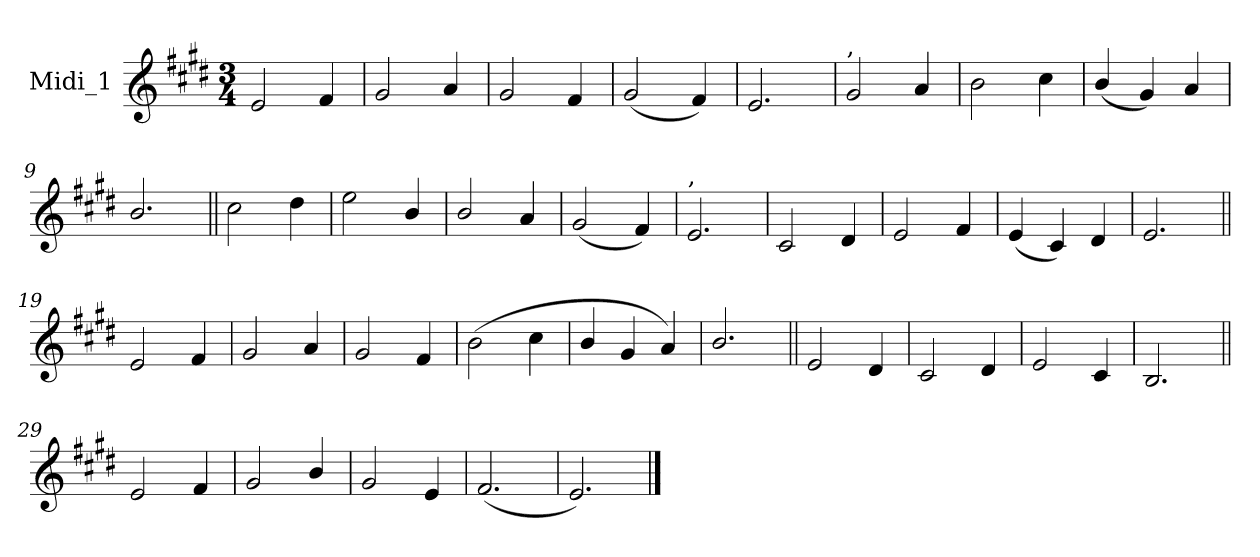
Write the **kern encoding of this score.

**kern
*part1
*staff1
*I"Midi_1
*clefG2
*k[f#c#g#d#]
*E:
*M3/4
=1
2e
4f#
=2
2g#
4a
=3
2g#
4f#
=4
(<2g#
4f#)
=5
2.e
=6
!LO:TX:a:t=,
2g#
4a
=7
2b
4cc#
=8
(<4b/
4g#/)
4a/
=9
2.b/
!!LO:LB:g=z
=10||
2cc#
4dd#
=11
2ee
4b/
=12
2b/
4a
=13
(<2g#
4f#)
=14
!LO:TX:a:t=,
2.e
=15
2c#
4d#
=16
2e
4f#
=17
(<4e
4c#)
4d#
=18
2.e
!!LO:LB:g=z
=19||
2e
4f#
=20
2g#
4a
=21
2g#
4f#
=22
(<2b
4cc#
=23
4b/
4g#/
4a/)
=24
2.b/
!!LO:LB:g=z
=25||
2e
4d#
=26
2c#
4d#
=27
2e
4c#
=28
2.B
=29||
2e
4f#
=30
2g#
4b/
=31
2g#
4e
=32
(<2.f#
=33
2.e)
==
*-
